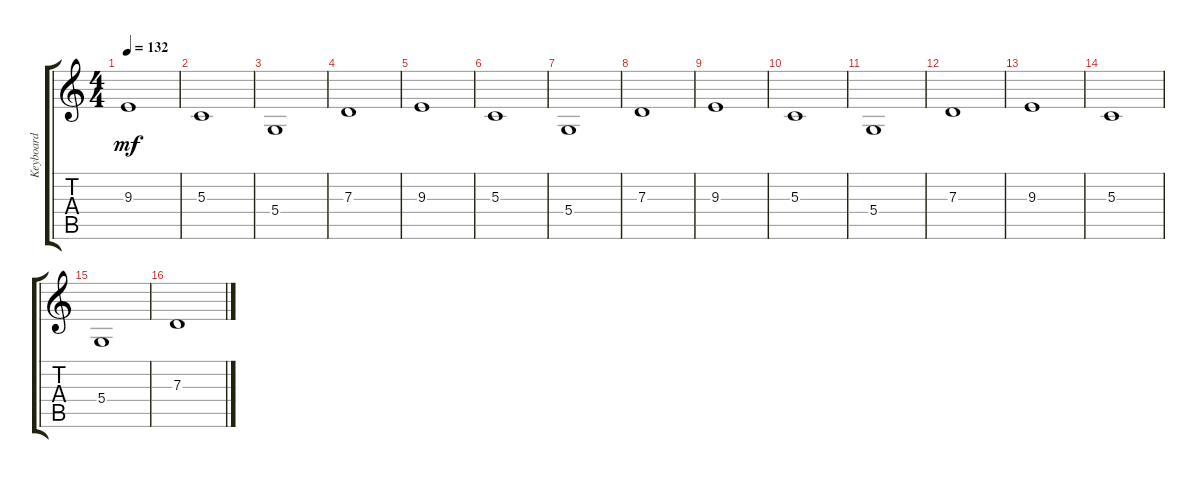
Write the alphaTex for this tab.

\track ("Keyboard" "Keyboard") {instrument rockorgan}
\staff {score tabs}
\tuning (E4 B3 G3 D3 A2 E2) {hide}
\ts (4 4)
\tempo 132
\clef g2
\ks c
9.3.1{dy mf} |
5.3.1 |
5.4.1 |
7.3.1 |
9.3.1 |
5.3.1 |
5.4.1 |
7.3.1 |
9.3.1 |
5.3.1 |
5.4.1 |
7.3.1 |
9.3.1 |
5.3.1 |
5.4.1 |
7.3.1
